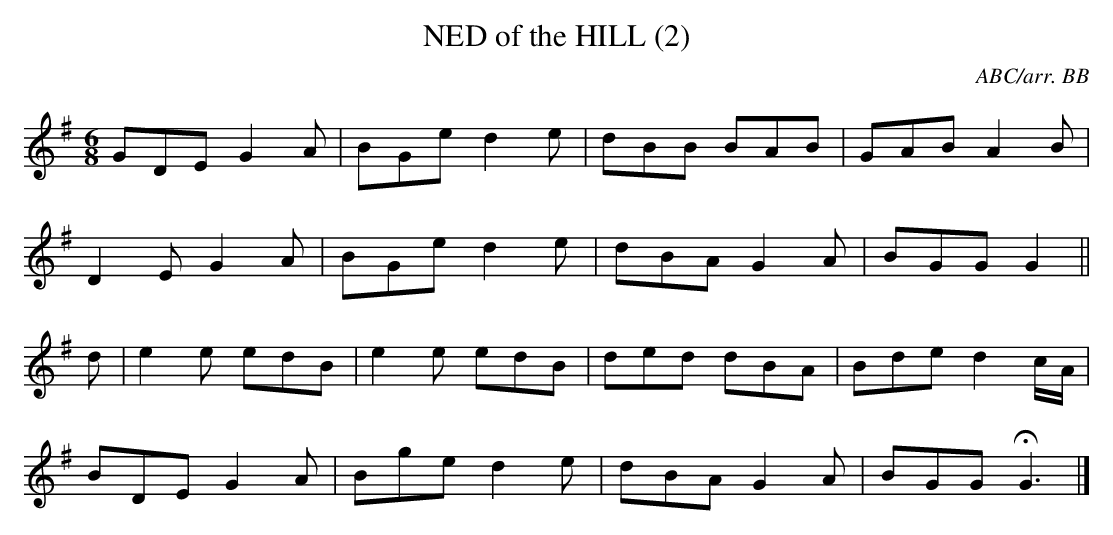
X:1
T:NED of the HILL (2)
Y:"moderato"
C:ABC/arr. BB
L:1/8
M:6/8
K:G
GDE G2A|BGe d2e|dBB BAB|GAB A2B|
D2E G2A|BGe d2e|dBA G2A|BGG G2||
d|e2e edB|e2e edB|ded dBA|Bde d2c/A/|
BDE G2A|Bge d2e|dBA G2A|BGG HG3|]
